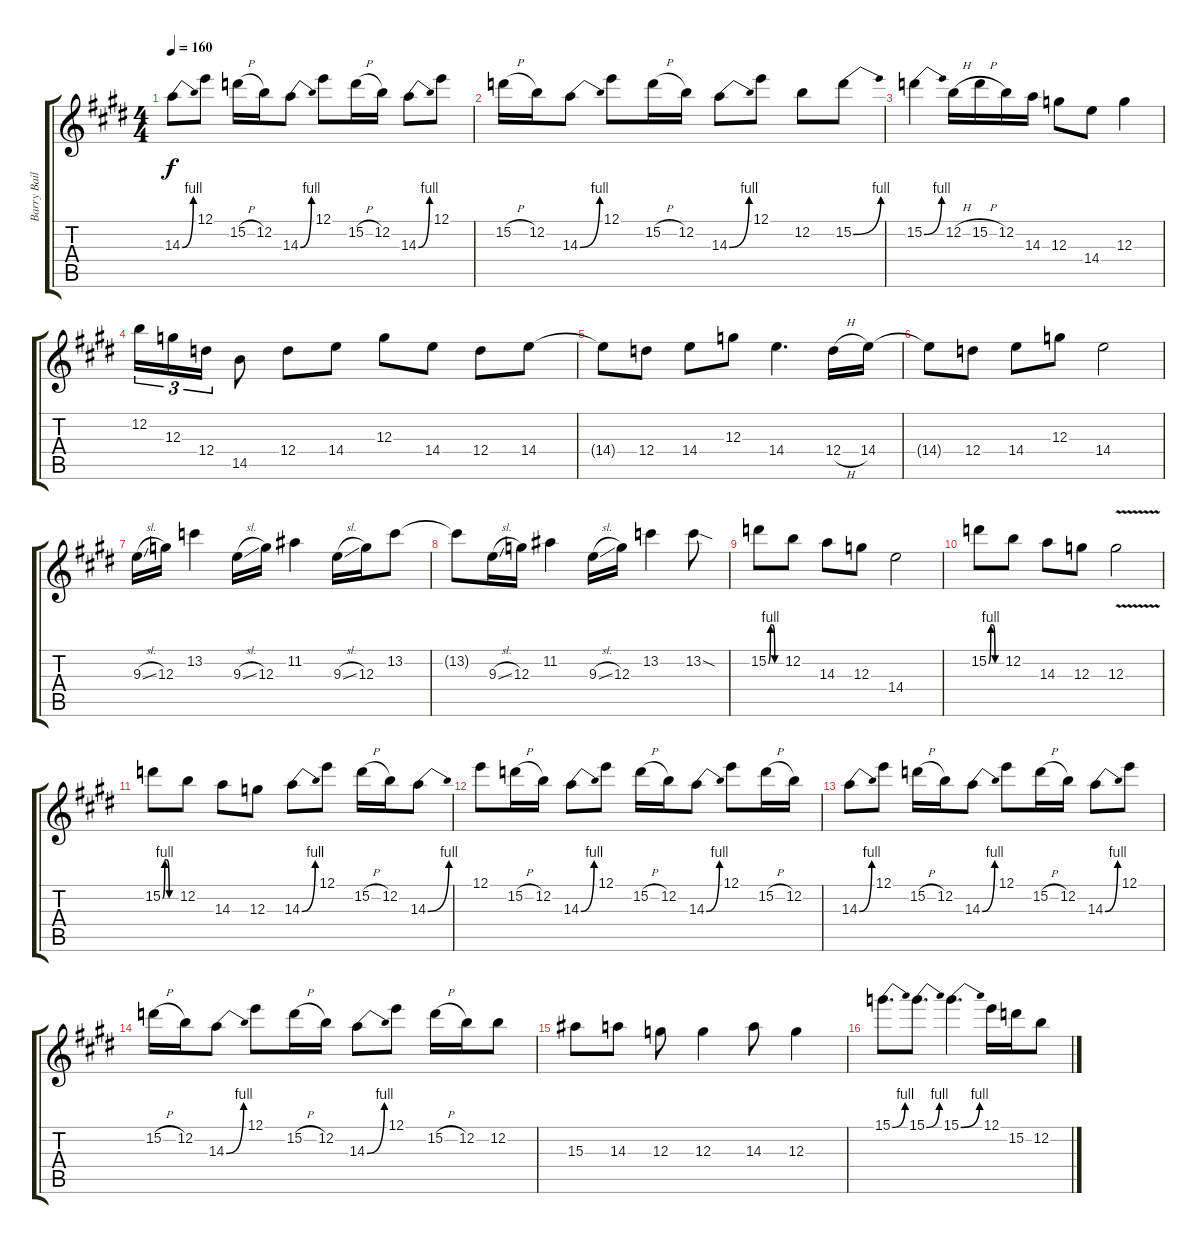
\track ("Barry Bailey Guitar" "Barry Bail") {instrument overdrivenguitar}
\staff {score tabs}
\tuning (E4 B3 G3 D3 A2 E2) {hide}
\ts (4 4)
\tempo 160
\clef g2
\ks e
14.3{be (bend 0 0 60 4)}.8{dy f} 12.1.8 15.2{h}.16 12.2.16 14.3{be (bend 0 0 60 4)}.8 12.1.8 15.2{h}.16 12.2.16 14.3{be (bend 0 0 60 4)}.8 12.1.8 |
15.2{h}.16 12.2.16 14.3{be (bend 0 0 60 4)}.8 12.1.8 15.2{h}.16 12.2.16 14.3{be (bend 0 0 60 4)}.8 12.1.8 12.2.8 15.2{be (bend 0 0 60 4)}.8 |
15.2{be (bend 0 0 60 4)}.4 12.2{h}.16 15.2{h}.16 12.2.16 14.3.16 12.3.8 14.4.8 12.3.4 |
12.2.16{tu (3 2)} 12.3.16{tu (3 2)} 12.4.16{tu (3 2)} 14.5.8 12.4.8 14.4.8 12.3.8 14.4.8 12.4.8 14.4.8 |
14.4{t}.8 12.4.8 14.4.8 12.3.8 14.4.4{d} 12.4{h}.16 14.4.16 |
14.4{t}.8 12.4.8 14.4.8 12.3.8 14.4.2 |
9.3{sl}.16 12.3.16 13.2.4 9.3{sl}.16 12.3.16 11.2.4 9.3{sl}.16 12.3.16 13.2.8 |
13.2{t}.8 9.3{sl}.16 12.3.16 11.2.4 9.3{sl}.16 12.3.16 13.2.4 13.2{sod}.8 |
15.2{be (custom 0 0 10 4 20 4 30 0 60 0)}.8 12.2.8 14.3.8 12.3.8 14.4.2 |
15.2{be (custom 0 0 10 4 20 4 30 0 60 0)}.8 12.2.8 14.3.8 12.3.8 12.3{v}.2 |
15.2{be (custom 0 0 10 4 20 4 30 0 60 0)}.8 12.2.8 14.3.8 12.3.8 14.3{be (bend 0 0 60 4)}.8 12.1.8 15.2{h}.16 12.2.16 14.3{be (bend 0 0 60 4)}.8 |
12.1.8 15.2{h}.16 12.2.16 14.3{be (bend 0 0 60 4)}.8 12.1.8 15.2{h}.16 12.2.16 14.3{be (bend 0 0 60 4)}.8 12.1.8 15.2{h}.16 12.2.16 |
14.3{be (bend 0 0 60 4)}.8 12.1.8 15.2{h}.16 12.2.16 14.3{be (bend 0 0 60 4)}.8 12.1.8{volume 1} 15.2{h}.16 12.2.16 14.3{be (bend 0 0 60 4)}.8 12.1.8 |
15.2{h}.16 12.2.16 14.3{be (bend 0 0 60 4)}.8 12.1.8 15.2{h}.16 12.2.16 14.3{be (bend 0 0 60 4)}.8 12.1.8 15.2{h}.16 12.2.16 12.2.8 |
15.3.8 14.3.8 12.3.8 12.3.4 14.3.8 12.3.4 |
15.1{be (bend 0 0 60 4)}.8{d} 15.1{be (bend 0 0 60 4)}.8{d} 15.1{be (bend 0 0 60 4)}.4{d} 12.1.16 15.2.16 12.2.8
